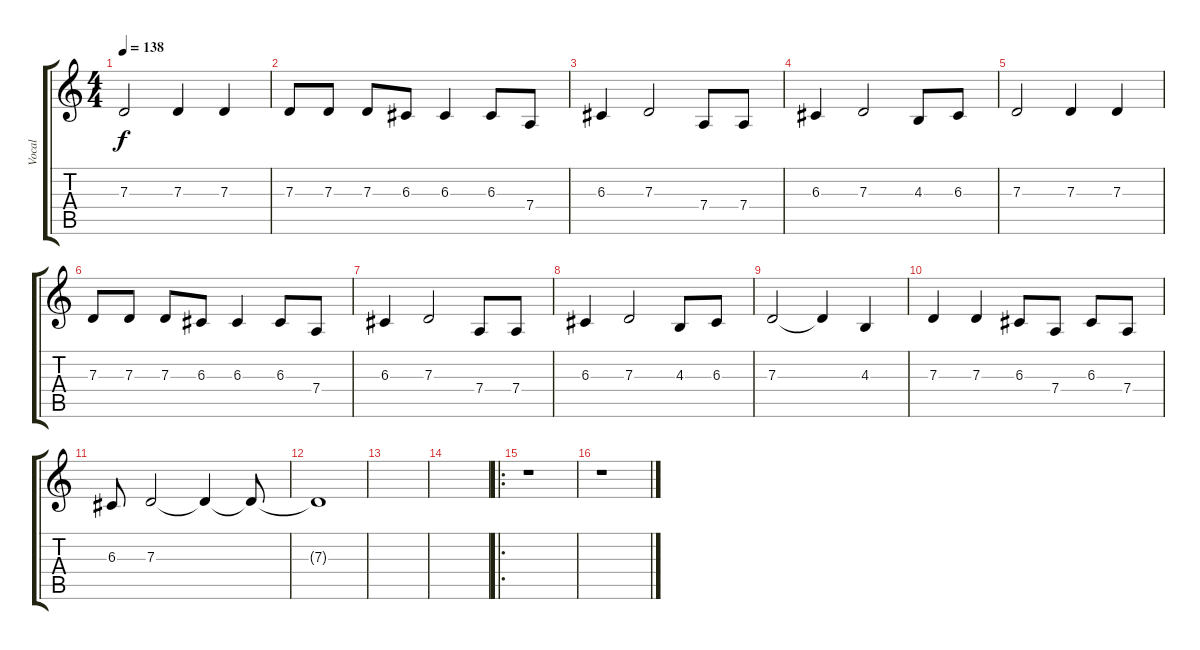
\track ("Vocal" "Vocal") {instrument flute}
\staff {score tabs}
\tuning (E4 B3 G3 D3 A2 E2) {hide}
\ts (4 4)
\tempo 138
\clef g2
\ks c
7.3.2{dy f} 7.3.4 7.3.4 |
7.3.8 7.3.8 7.3.8 6.3.8 6.3.4 6.3.8 7.4.8 |
6.3.4 7.3.2 7.4.8 7.4.8 |
6.3.4 7.3.2 4.3.8 6.3.8 |
7.3.2 7.3.4 7.3.4 |
7.3.8 7.3.8 7.3.8 6.3.8 6.3.4 6.3.8 7.4.8 |
6.3.4 7.3.2 7.4.8 7.4.8 |
6.3.4 7.3.2 4.3.8 6.3.8 |
7.3.2 7.3{t}.4 4.3.4 |
7.3.4 7.3.4 6.3.8 7.4.8 6.3.8 7.4.8 |
6.3.8 7.3.2 7.3{t}.4 7.3{t}.8 |
7.3{t}.1 |
|
|
\ro
r.1 |
r.1
